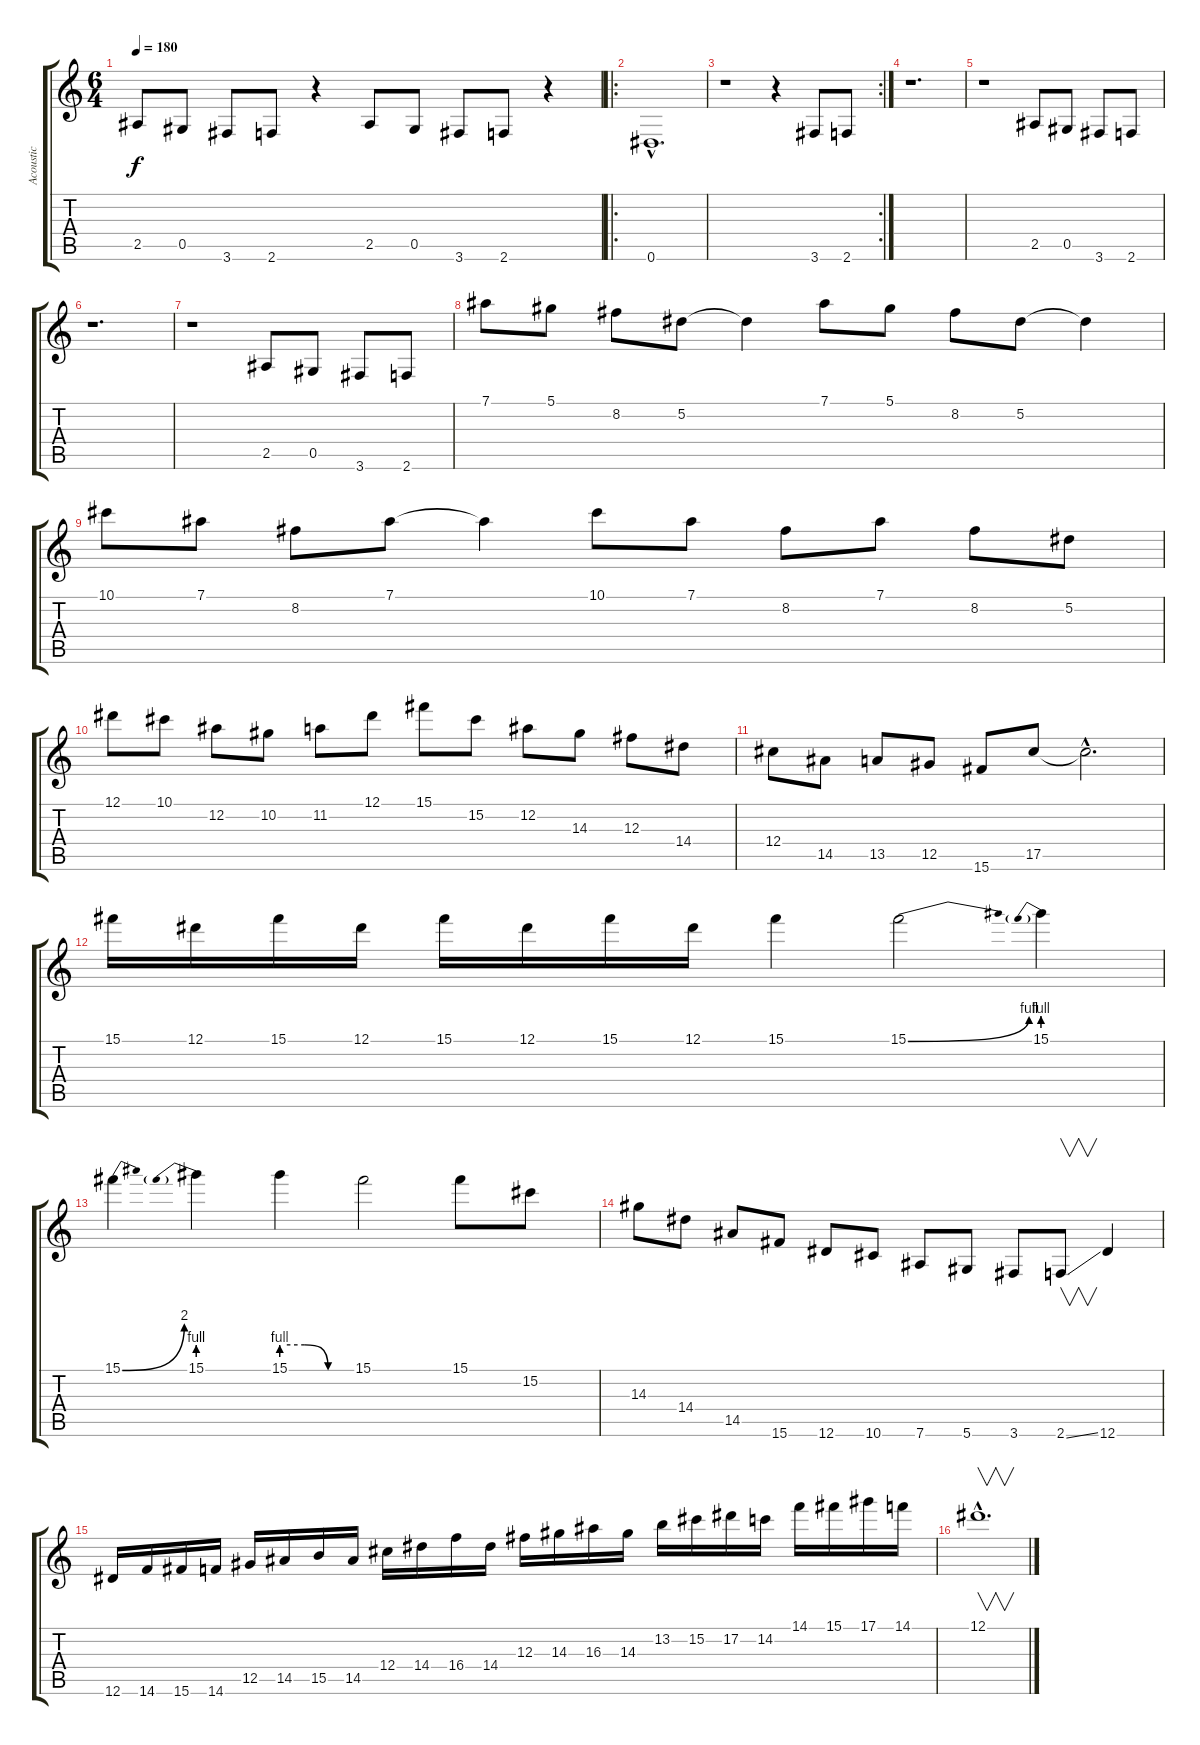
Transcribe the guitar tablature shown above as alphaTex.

\track ("Acoustic" "Acoustic") {instrument acousticguitarsteel}
\staff {score tabs}
\tuning (Eb4 Bb3 Gb3 Db3 Ab2 Eb2) {hide}
\ts (6 4)
\tempo 180
\clef g2
\ks c
2.5.8{dy f} 0.5.8 3.6.8 2.6.8 r.4 2.5.8 0.5.8 3.6.8 2.6.8 r.4 |
\ro
0.6{hac}.1{d} |
\rc 2
r.1 r.4 3.6.8 2.6.8 |
r.1{d} |
r.1 2.5.8 0.5.8 3.6.8 2.6.8 |
r.1{d} |
r.1 2.5.8 0.5.8 3.6.8 2.6.8 |
7.1.8 5.1.8 8.2.8 5.2.8 5.2{t}.4 7.1.8 5.1.8 8.2.8 5.2.8 5.2{t}.4 |
10.1.8 7.1.8 8.2.8 7.1.8 7.1{t}.4 10.1.8 7.1.8 8.2.8 7.1.8 8.2.8 5.2.8 |
12.1.8 10.1.8 12.2.8 10.2.8 11.2.8 12.1.8 15.1.8 15.2.8 12.2.8 14.3.8 12.3.8 14.4.8 |
12.4.8 14.5.8 13.5.8 12.5.8 15.6.8 17.5.8 17.5{hac t}.2{d} |
15.1.16 12.1.16 15.1.16 12.1.16 15.1.16 12.1.16 15.1.16 12.1.16 15.1.4 15.1{be (bend 0 0 60 4)}.2 15.1{be (prebend 0 4 60 4)}.4 |
15.1{be (bend 0 0 60 8)}.4 15.1{be (prebend 0 4 60 4)}.4 15.1{be (custom 0 4 20 4 40 0 60 0)}.4 15.1.2 15.1.8 15.2.8 |
14.3.8 14.4.8 14.5.8 15.6.8 12.6.8 10.6.8 7.6.8 5.6.8 3.6.8 2.6{ss}.8{v} 12.6.4 |
12.6.16 14.6.16 15.6.16 14.6.16 12.5.16 14.5.16 15.5.16 14.5.16 12.4.16 14.4.16 16.4.16 14.4.16 12.3.16 14.3.16 16.3.16 14.3.16 13.2.16 15.2.16 17.2.16 14.2.16 14.1.16 15.1.16 17.1.16 14.1.16 |
12.1{hac}.1{v d}
